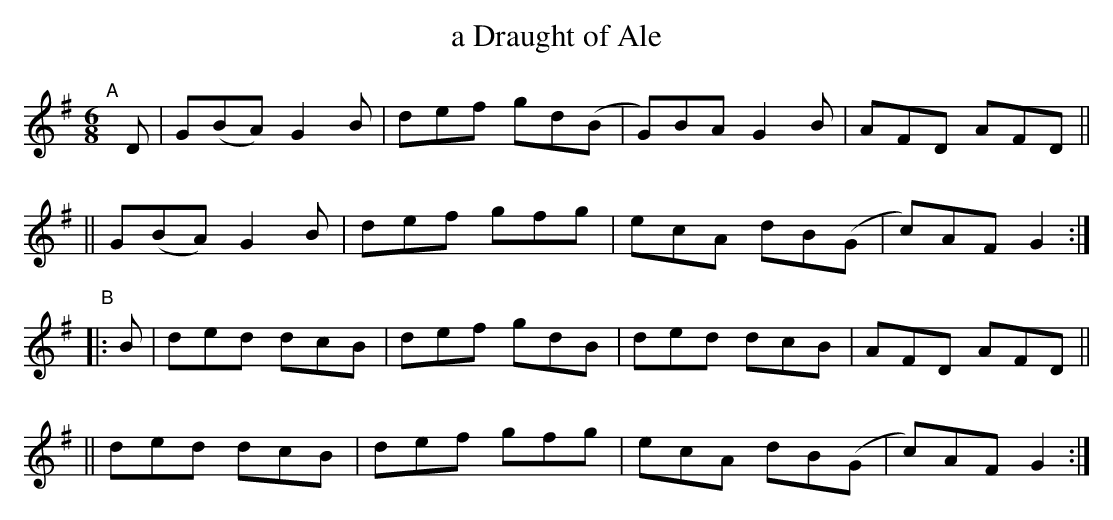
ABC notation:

X:1
T: a Draught of Ale
M: 6/8
L: 1/8
K: G
"^A"[|] D \
 | G(BA) G2B | def gd(B | G)BA G2B | AFD AFD ||
|| G(BA) G2B | def gfg  | ecA dB(G | c)AF G2 :|
"^B"|: B \
 | ded dcB | def gdB | ded dcB  | AFD AFD ||
|| ded dcB | def gfg | ecA dB(G | c)AF G2 :|
